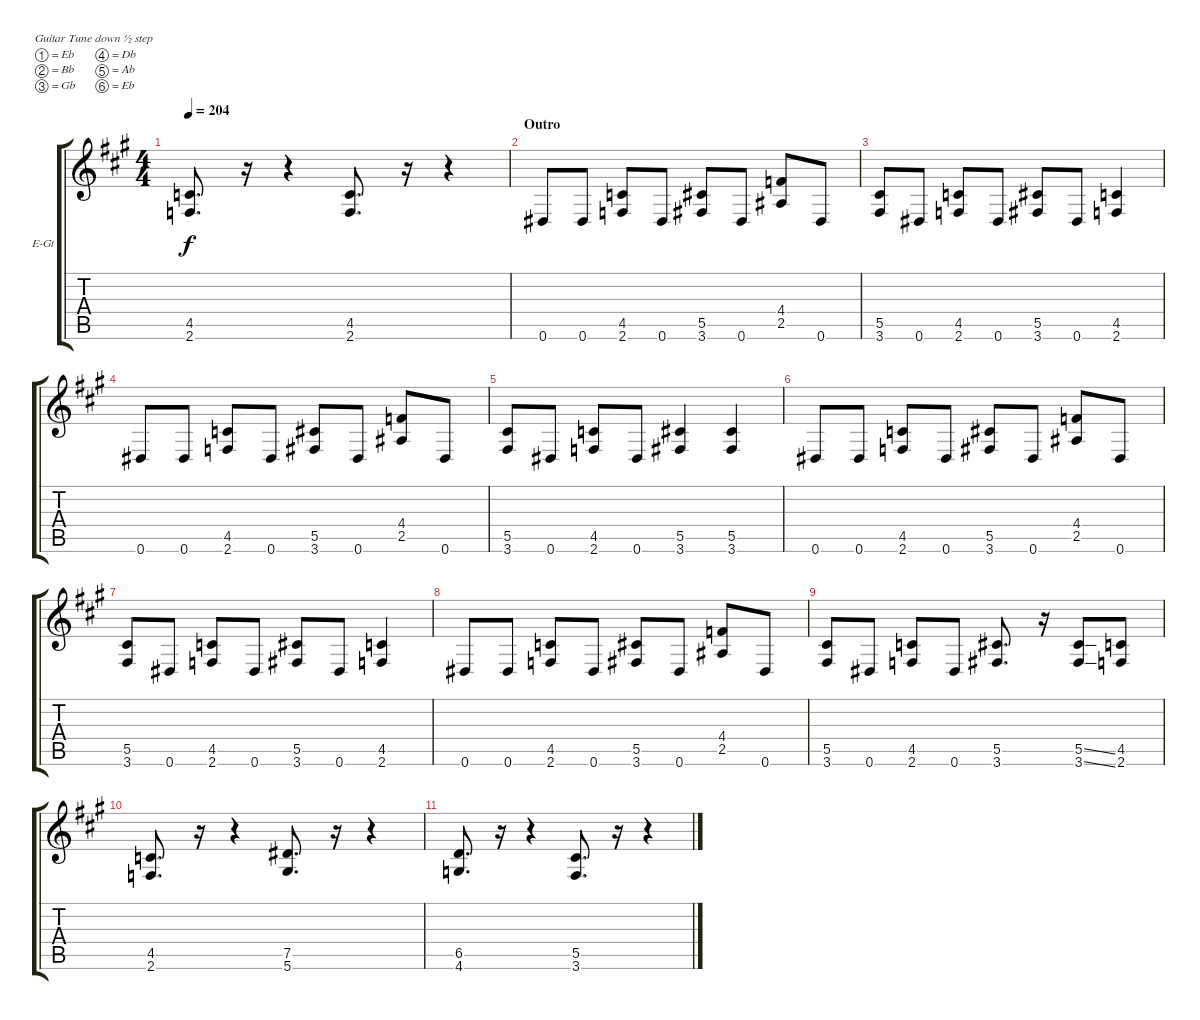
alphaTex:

\bracketExtendMode groupsimilarinstruments
\firstSystemTrackNameOrientation horizontal
\otherSystemsTrackNameOrientation horizontal
\track ("Bizzy Derick" "E-Gt") {instrument distortionguitar}
\staff {score tabs}
\tuning (Eb4 Bb3 Gb3 Db3 Ab2 Eb2)
\ts (4 4)
\tempo 204
\clef g2
\ks a
(4.5 2.6).8{d dy f} r.16 r.4 (4.5 2.6).8{d} r.16 r.4 |
\section ("" "Outro")
0.6.8 0.6.8 (4.5 2.6).8 0.6.8 (5.5 3.6).8 0.6.8 (4.4 2.5).8 0.6.8 |
(5.5 3.6).8 0.6.8 (4.5 2.6).8 0.6.8 (5.5 3.6).8 0.6.8 (4.5 2.6).4 |
0.6.8 0.6.8 (4.5 2.6).8 0.6.8 (5.5 3.6).8 0.6.8 (4.4 2.5).8 0.6.8 |
(5.5 3.6).8 0.6.8 (4.5 2.6).8 0.6.8 (5.5 3.6).4 (5.5 3.6).4 |
0.6.8 0.6.8 (4.5 2.6).8 0.6.8 (5.5 3.6).8 0.6.8 (4.4 2.5).8 0.6.8 |
(5.5 3.6).8 0.6.8 (4.5 2.6).8 0.6.8 (5.5 3.6).8 0.6.8 (4.5 2.6).4 |
0.6.8 0.6.8 (4.5 2.6).8 0.6.8 (5.5 3.6).8 0.6.8 (4.4 2.5).8 0.6.8 |
(5.5 3.6).8 0.6.8 (4.5 2.6).8 0.6.8 (5.5 3.6).8{d} r.16 (5.5{ss} 3.6{ss}).8 (4.5 2.6).8 |
(4.5 2.6).8{d} r.16 r.4 (7.5 5.6).8{d} r.16 r.4 |
(6.5 4.6).8{d} r.16 r.4 (5.5 3.6).8{d} r.16 r.4
